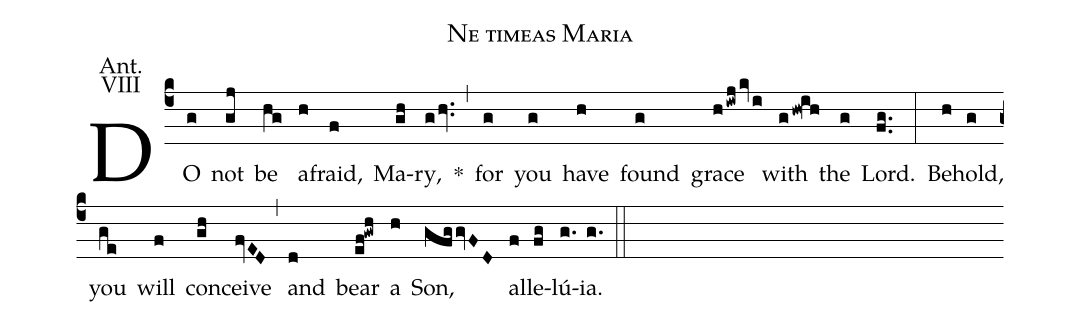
name:Ne timeas Maria;
office-part:Antiphona;
mode:8;
annotation:Ant.;
annotation:VIII;
%%
(c4) DO(g) not(gj) be(hg) a(h)fraid,(f) Ma(gh)ry,(ghv..) *(,)
for(g) you(g) have(h) found(g) grace(hiwjkvi) with(ghw!ih) the(g) Lord.(fg..) (:)
Be(h)hold,(g) you(ge) will(f) con(gh)ceive(fvED) (,)
and(d) bear(ef!gwh) a(h) Son,(gfg/gvFD) al(f)le(fg)lú(g.)ia.(g.) (::)
